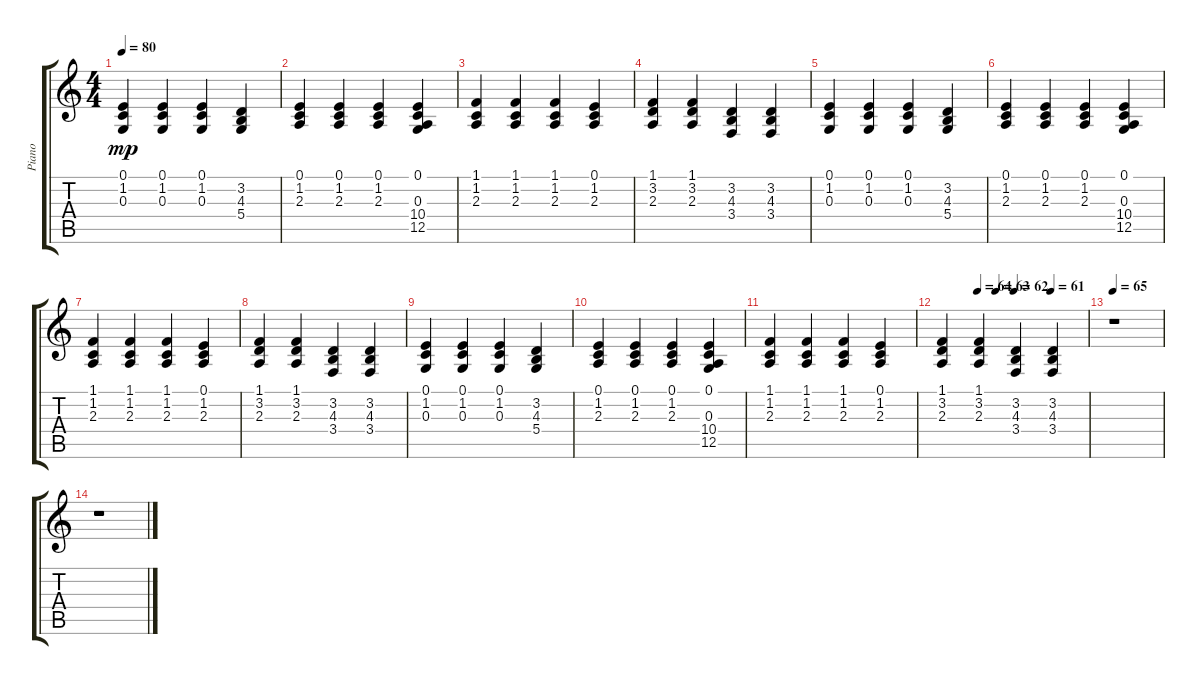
\track ("Piano" "Piano") {instrument electricpiano1}
\staff {score tabs}
\tuning (E4 B3 G3 D3 A2 E2) {hide}
\ts (4 4)
\tempo 80
\clef g2
\ks c
(0.1 1.2 0.3).4{dy mp} (0.1 1.2 0.3).4 (0.1 1.2 0.3).4 (3.2 4.3 5.4).4 |
(0.1 1.2 2.3).4 (0.1 1.2 2.3).4 (0.1 1.2 2.3).4 (0.1 0.3 10.4 12.5).4 |
(1.1 1.2 2.3).4 (1.1 1.2 2.3).4 (1.1 1.2 2.3).4 (0.1 1.2 2.3).4 |
(1.1 3.2 2.3).4 (1.1 3.2 2.3).4 (3.2 4.3 3.4).4 (3.2 4.3 3.4).4 |
(0.1 1.2 0.3).4 (0.1 1.2 0.3).4 (0.1 1.2 0.3).4 (3.2 4.3 5.4).4 |
(0.1 1.2 2.3).4 (0.1 1.2 2.3).4 (0.1 1.2 2.3).4 (0.1 0.3 10.4 12.5).4 |
(1.1 1.2 2.3).4 (1.1 1.2 2.3).4 (1.1 1.2 2.3).4 (0.1 1.2 2.3).4 |
(1.1 3.2 2.3).4 (1.1 3.2 2.3).4 (3.2 4.3 3.4).4 (3.2 4.3 3.4).4 |
(0.1 1.2 0.3).4 (0.1 1.2 0.3).4 (0.1 1.2 0.3).4 (3.2 4.3 5.4).4 |
(0.1 1.2 2.3).4 (0.1 1.2 2.3).4 (0.1 1.2 2.3).4 (0.1 0.3 10.4 12.5).4 |
(1.1 1.2 2.3).4 (1.1 1.2 2.3).4 (1.1 1.2 2.3).4 (0.1 1.2 2.3).4 |
\tempo (64 0.25)
\tempo (63 0.375)
\tempo (62 0.5)
\tempo (61 0.75)
(1.1 3.2 2.3).4 (1.1 3.2 2.3).4 (3.2 4.3 3.4).4 (3.2 4.3 3.4).4 |
\tempo 65
r.1 |
r.1
